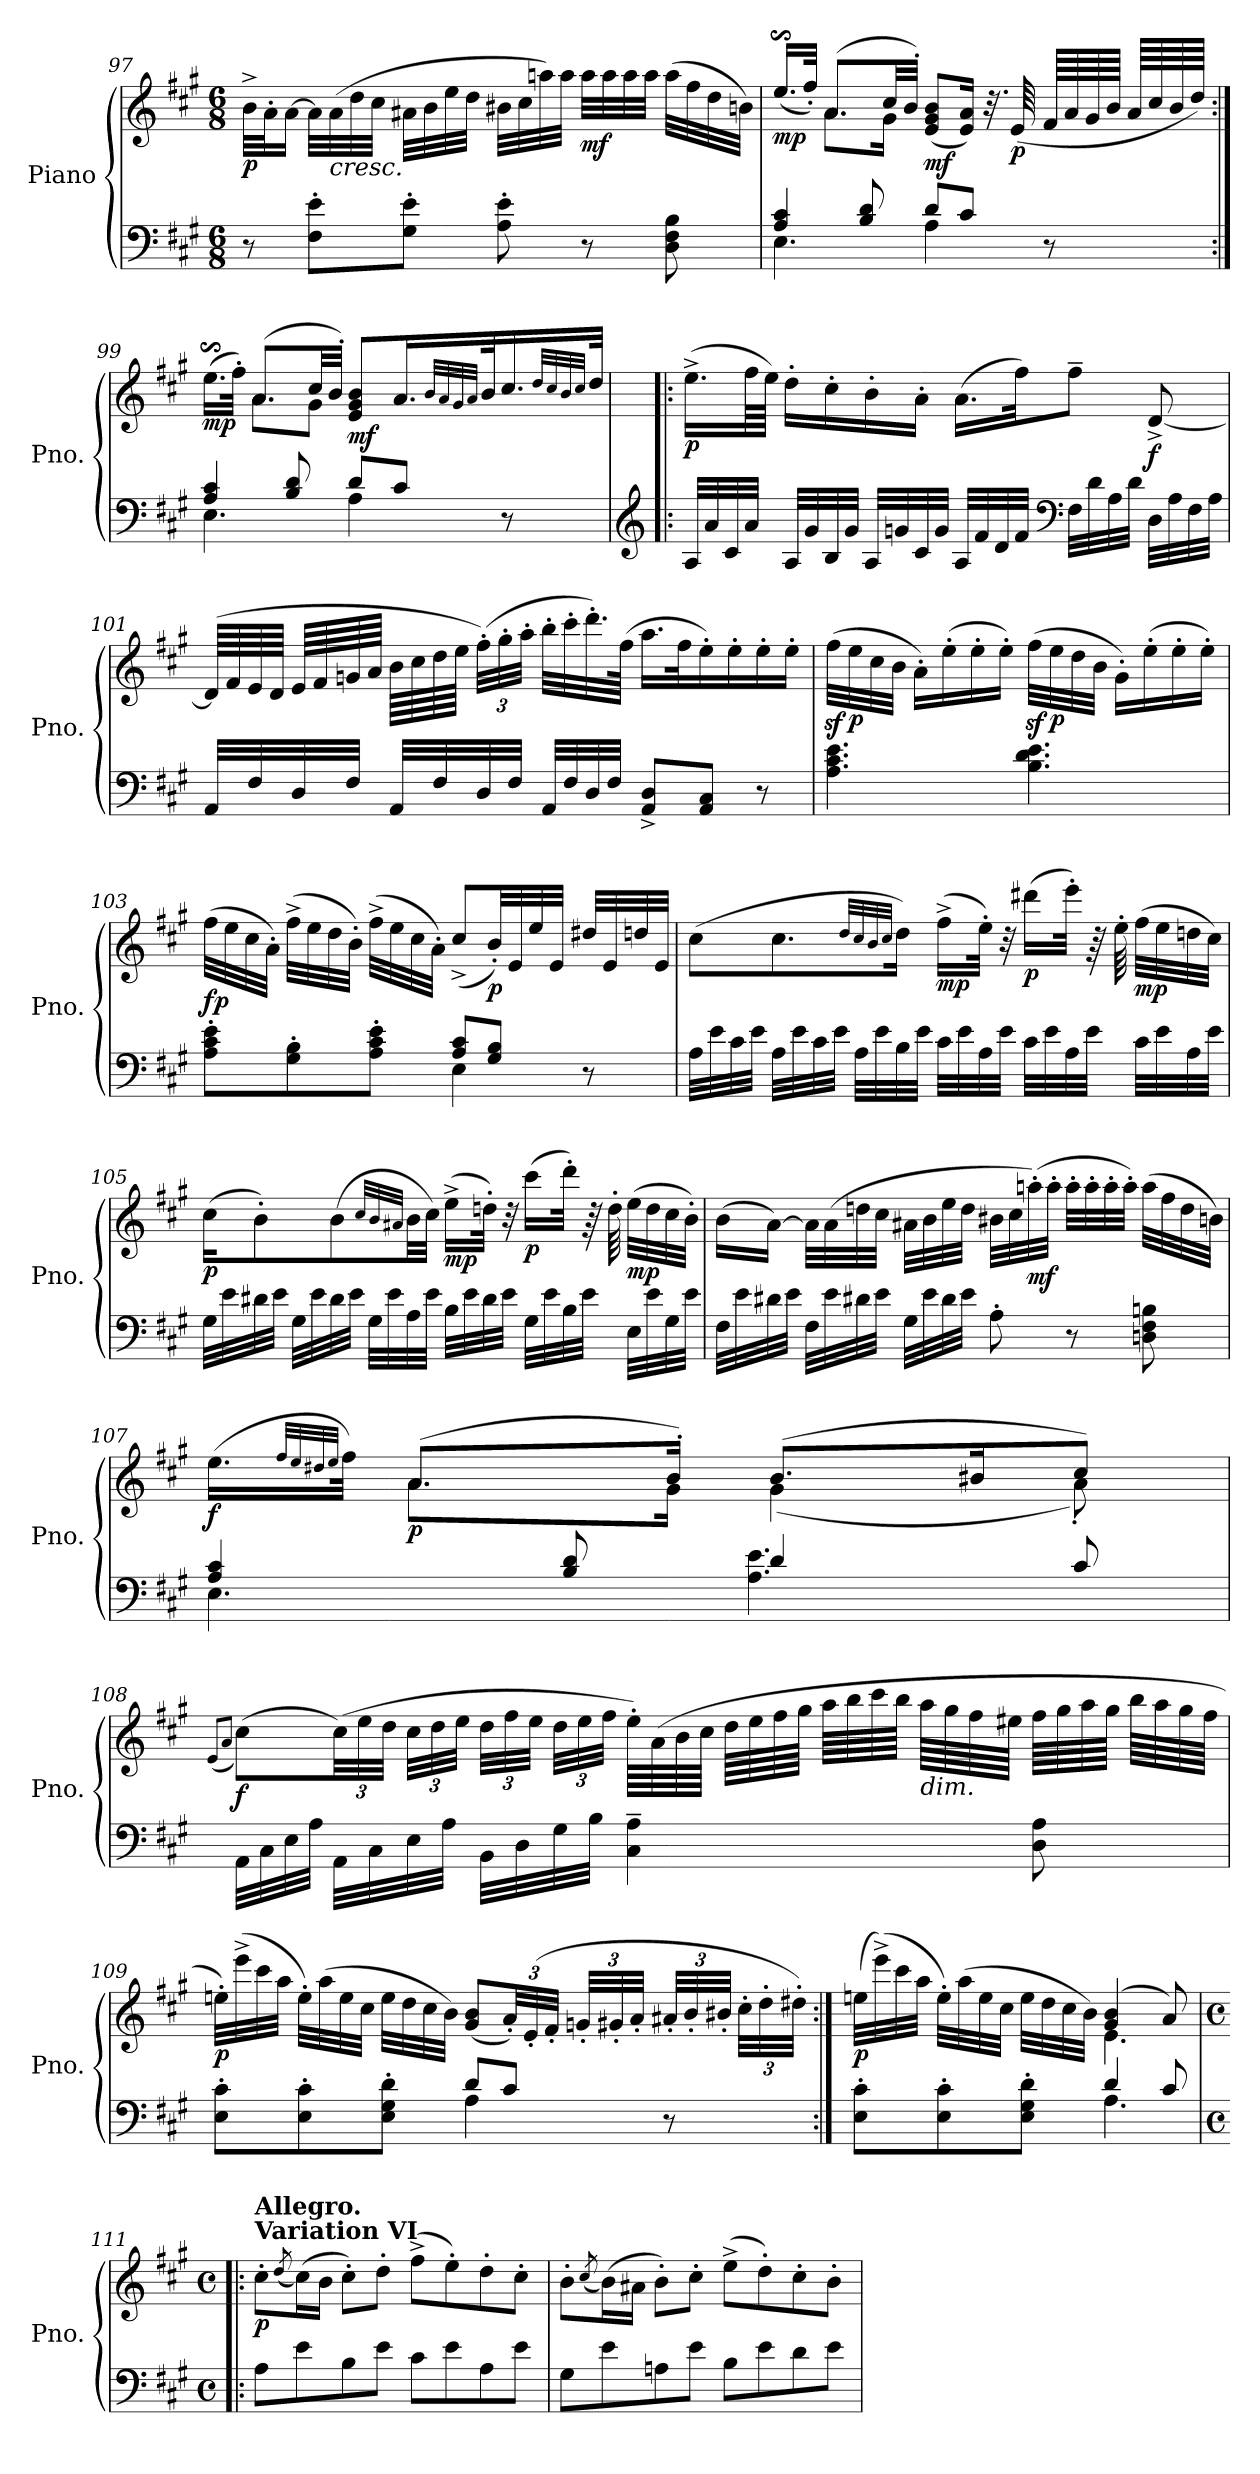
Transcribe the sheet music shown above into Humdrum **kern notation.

**kern	**kern	**dynam
*part1	*part1	*part1
*staff2	*staff1	*staff1/2
*I"Piano	*	*
*I'Pno.	*	*
!!LO:LB:g=z
*clefF4	*clefG2	*
*k[f#c#g#]	*k[f#c#g#]	*
*M6/8	*M6/8	*
=97	=97	=97
!	!	!LO:DY:b
8r	32b^\LLL	p
.	32a'\J	.
.	[16a\JJ	.
8F#\' 8e\'L	32a\LLL]	.
!	!LO:TX:b:i:t=cresc.	!
.	(>32a\	.
.	32dd\	.
.	32cc#\JJJ	.
8G#\' 8e\'J	32a#X\LLL	.
.	32b\	.
.	32ee\	.
.	32dd\JJJ	.
8A\' 8e\'	32b#X\LLL	.
.	32cc#\	.
.	32aan\)	.
.	32aa\JJJ	.
!	!	!LO:DY:b
8r	32aa\LLL	mf
.	32aa\	.
.	32aa\	.
.	32aa\JJJ	.
8D\ 8F#\ 8B\	(>32aa\LLL	.
.	32ff#\	.
.	32dd\	.
.	32bn\JJJ)	.
!!LO:LB:g=z
=98	=98	=98
*^	*^	*
!	!	!	!	!LO:DY:b
4A/ 4c#/	4.E\	(<16.ees$SS/LL	8ryy	mp
.	.	32ff#'/JJk)	.	.
.	.	(>8.a/L	8.a\L	.
8B/ 8d/	.	.	.	.
.	.	32cc#/LL	16g#\Jk	.
.	.	32b'/JJJ)	.	.
!	!	!	!	!LO:DY:b
8d/L	4A\	(<8e/ 8g#/ 8b/L	4.ryy	mf
8c#/J	.	16e/ 16a/Jk)	.	.
.	.	32.r	.	.
!	!	!	!	!LO:DY:b
.	.	(<64e/	.	p
8r	8ryy	64f#/LLLL	.	.
.	.	64a/	.	.
.	.	64g#/	.	.
.	.	64b/JJJJ	.	.
.	.	64a/LLLL	.	.
.	.	64cc#/	.	.
.	.	64b/	.	.
.	.	64dd/JJJJ)	.	.
=99:|!	=99:|!	=99:|!	=99:|!	=99:|!
!	!	!	!	!LO:DY:b
4A/ 4c#/	4.E\	(>16.ees$SS\LL	8ryy	mp
.	.	32ff#'\JJk)	.	.
.	.	(>8.a/L	8.a\L	.
8B/ 8d/	.	.	.	.
.	.	32cc#/LL	8g#\J	.
.	.	32b'/JJJ)	.	.
!	!	!	!	!LO:DY:b
8d/L	4A\	8e/ 8g#/ 8b/L	.	mf
.	.	.	4ryy	.
8c#/J	.	16.a/L	.	.
.	.	32qb/LLL	.	.
.	.	32qa/	.	.
.	.	32qg#/	.	.
.	.	32qa/JJJ	.	.
.	.	32b/K	.	.
8r	8ryy	16.cc#/	.	.
.	.	.	16ryy	.
.	.	32qdd/LLL	.	.
.	.	32qcc#/	.	.
.	.	32qb/	.	.
.	.	32qcc#/JJJ	.	.
.	.	32dd/JJk	.	.
*v	*v	*	*	*
*	*v	*v	*
!!LO:LB:g=z
=100!|:	=100!|:	=100!|:
*clefG2	*	*
!	!	!LO:DY:b
32A/LLL	(>16.ee^\LL	p
32a/	.	.
32c#/	.	.
32a/JJJ	64ff#\LL	.
.	64ee\JJJJ)	.
32A/LLL	16dd'\LL	.
32g#/	.	.
32B/	16cc#'\	.
32g#/JJJ	.	.
32A/LLL	16b'\	.
32gn/	.	.
32c#/	16a'\JJ	.
32g/JJJ	.	.
32A/LLL	(>16.a\LL	.
32f#/	.	.
32d/	.	.
32f#/JJJ	32ff#\JK)	.
*clefF4	*	*
32F#\LLL	8ff#~\J	.
32d\	.	.
32A\	.	.
32d\JJJ	.	.
!	!	!LO:DY:b
32D\LLL	[8d^/	f
32A\	.	.
32F#\	.	.
32A\JJJ	.	.
!!LO:PB:g=z
=101	=101	=101
32AA/LLL	(>64d/LLLL]	.
.	64f#/	.
32F#/	64e/	.
.	64d/JJJJ	.
32D/	64e/LLLL	.
.	64f#/	.
32F#/JJJ	64gn/	.
.	64a/JJJJ	.
32AA/LLL	64b\LLLL	.
.	64cc#\	.
32F#/	64dd\	.
.	64ee\JJJJ	.
*	*Xbrackettup	*
32D/	(>48ff#'\LLL)	.
.	48gg#'\	.
32F#/JJJ	.	.
.	48aa'\JJJ	.
32AA/LLL	32bb'\LLL	.
32F#/	32ccc#'\	.
32D/	32.ddd'\)	.
32F#/JJJ	.	.
.	(>64ff#\JJJk	.
8AA/^ 8D/^L	16.aa\LL	.
.	32ff#\K	.
8AA/ 8C#/J	16ee'\)	.
.	16ee'\	.
8r	16ee'\	.
.	16ee'\JJ	.
=102	=102	=102
4.A\ 4.c#\ 4.e\	(>32ff#z<\LLL	.
!	!	!LO:DY:b
.	32ee\	p
.	32cc#\	.
.	32b\JJJ	.
.	16a'\LL)	.
.	(>16ee'\	.
.	16ee'\	.
.	16ee'\JJ)	.
4.B\ 4.d\ 4.e\	(>32ff#z<\LLL	.
!	!	!LO:DY:b
.	32ee\	p
.	32dd\	.
.	32b\JJJ	.
.	16g#'\LL)	.
.	(>16ee'\	.
.	16ee'\	.
.	16ee'\JJ)	.
!!LO:LB:g=z
=103	=103	=103
*^	*	*
!	!	!	!LO:DY:b
8A\' 8c#\' 8e\'L	4.ryy	(>32ff#\LLL	fp
.	.	32ee\	.
.	.	32cc#\	.
.	.	32a'\JJJ)	.
8G#\' 8B\'	.	(>32ff#^\LLL	.
.	.	32ee\	.
.	.	32dd\	.
.	.	32b'\JJJ)	.
8A\' 8c#\' 8e\'J	.	(>32ff#^\LLL	.
.	.	32ee\	.
.	.	32cc#\	.
.	.	32a'\JJJ)	.
8A/ 8c#/L	4E\	(<8cc#^/L	.
!	!	!	!LO:DY:b
8G#/ 8B/J	.	32b'/LL)	p
.	.	32e/	.
.	.	32ee/	.
.	.	32e/JJJ	.
8r	8ryy	32dd#X/LLL	.
.	.	32e/	.
.	.	32ddn/	.
.	.	32e/JJJ	.
*v	*v	*	*
!!LO:LB:g=z
=104	=104	=104
32A\LLL	(>8cc#\L	.
32e\	.	.
32c#\	.	.
32e\JJJ	.	.
32A\LLL	8.cc#\	.
32e\	.	.
32c#\	.	.
32e\JJJ	.	.
32A\LLL	.	.
32e\	.	.
.	32qdd/LLL	.
.	32qcc#/	.
.	32qb/	.
.	32qcc#/JJJ	.
32B\	16dd\Jk)	.
32e\JJJ	.	.
!	!	!LO:DY:b
32c#\LLL	(>16ff#^\LL	mp
32e\	.	.
32A\	32ee'\JJk)	.
32e\JJJ	32r	.
!	!	!LO:DY:b
32c#\LLL	(>16ddd#X\LL	p
32e\	.	.
32A\	32eee'\JJk)	.
32e\JJJ	64r	.
.	64ee'\	.
!	!	!LO:DY:b
32c#\LLL	(>32ff#\LLL	mp
32e\	32ee\	.
32A\	32ddn\	.
32e\JJJ	32cc#\JJJ)	.
!!LO:LB:g=z
=105	=105	=105
!	!	!LO:DY:b
32G#\LLL	(>16cc#\KL	p
32e\	.	.
32d#X\	8b'\)	.
32e\JJJ	.	.
32G#\LLL	.	.
32e\	.	.
32d#\	(>8b\	.
32e\JJJ	.	.
32G#\LLL	.	.
32e\	.	.
.	32qcc#/LLL	.
.	32qb/	.
.	32qa#X/JJJ	.
32A\	32b\LL	.
32e\JJJ	32cc#\JJJ)	.
!	!	!LO:DY:b
32B\LLL	(>16ee^\LL	mp
32e\	.	.
32d#\	32ddn'\JJk)	.
32e\JJJ	32r	.
!	!	!LO:DY:b
32G#\LLL	(>16ccc#\LL	p
32e\	.	.
32B\	32ddd'\JJk)	.
32e\JJJ	64r	.
.	64dd'\	.
!	!	!LO:DY:b
32E\LLL	(>32ee\LLL	mp
32e\	32dd\	.
32G#\	32cc#\	.
32e\JJJ	32b'\JJJ)	.
!!LO:LB:g=z
=106	=106	=106
32F#\LLL	(>16b\LL	.
32e\	.	.
32d#X\	[16a\JJ)	.
32e\JJJ	.	.
32F#\LLL	32a\LLL]	.
32e\	(>32a\	.
32d#X\	32ddn\	.
32e\JJJ	32cc#\JJJ	.
32G#\LLL	32a#X\LLL	.
32e\	32b\	.
32d#\	32ee\	.
32e\JJJ	32dd\JJJ	.
8A'\	32b#X\LLL	.
.	32cc#\	.
!	!	!LO:DY:b
.	(>32aan'\)	mf
.	32aa'\JJJ	.
8r	32aa'\LLL	.
.	32aa'\	.
.	32aa'\	.
.	32aa'\JJJ)	.
8Dn\ 8F#\ 8Bn\	(>32aa\LLL	.
.	32ff#\	.
.	32dd\	.
.	32bn\JJJ)	.
!!LO:PB:g=z
=107	=107	=107
*^	*^	*
!	!	!	!	!LO:DY:b
4A/ 4c#/	4.E\	(>16.ee\LL	8ryy	f
.	.	32qff#/LLL	.	.
.	.	32qee/	.	.
.	.	32qdd#X/	.	.
.	.	32qee/JJJ	.	.
.	.	32ff#\JJk)	.	.
!	!	!	!	!LO:DY:b
.	.	(>8.a/L	8.a\L	p
8B/ 8d/	.	.	.	.
.	.	16b'/Jk)	16g#\Jk	.
4d/	4.A\ 4.e\	(>8.b/L	(<4g#\	.
.	.	16b#X/K	.	.
8c#/	.	8cc#/J)	8a'\)	.
*v	*v	*	*	*
*	*v	*v	*
!!LO:LB:g=z
=108	=108	=108
.	(<8qe/L	.
.	8qa/J	.
!	!	!LO:DY:b
32AA\LLL	(>8cc#\L)	f
32C#\	.	.
32E\	.	.
32A\JJJ	.	.
32AA\LLL	(>48cc#\LL)	.
.	48ee\	.
32C#\	.	.
.	48dd\JJJ	.
32E\	48cc#\LLL	.
.	48dd\	.
32A\JJJ	.	.
.	48ee\JJJ	.
32BB\LLL	48dd\LLL	.
.	48ff#\	.
32D\	.	.
.	48ee\JJJ	.
32G#\	48dd\LLL	.
.	48ee\	.
32B\JJJ	.	.
.	48ff#\JJJ	.
4C#\~ 4A\~	64ee'\LLLL)	.
.	(>64a\	.
.	64b\	.
.	64cc#\JJJJ	.
.	64dd\LLLL	.
.	64ee\	.
.	64ff#\	.
.	64gg#\JJJJ	.
.	64aa\LLLL	.
.	64bb\	.
.	64ccc#\	.
.	64bb\JJJJ	.
!	!LO:TX:b:i:t=dim.	!
.	64aa\LLLL	.
.	64gg#\	.
.	64ff#\	.
.	64ee#X\JJJJ	.
8D\ 8A\	64ff#\LLLL	.
.	64gg#\	.
.	64aa\	.
.	64gg#\JJJJ	.
.	64bb\LLLL	.
.	64aa\	.
.	64gg#\	.
.	64ff#\JJJJ	.
!!LO:LB:g=z
=109	=109	=109
*^	*	*
!	!	!	!LO:DY:b
8E\' 8c#\'L	4.ryy	32een'\LLL)	p
.	.	(>32eee^\	.
.	.	32ccc#\	.
.	.	32aa\JJJ	.
8E\' 8c#\'	.	32ee'\LLL)	.
.	.	(>32aa\	.
.	.	32ee\	.
.	.	32cc#\JJJ	.
8E\' 8G#\' 8d\'J	.	32ee\LLL	.
.	.	32dd\	.
.	.	32cc#\	.
.	.	32b\JJJ)	.
8d/L	4A\	(<8g#/ 8b/L	.
8c#/J	.	48a'/LL)	.
.	.	(>48e'/	.
.	.	48f#'/JJJ	.
.	.	48gn'/LLL	.
.	.	48g#X'/	.
.	.	48a'/JJJ	.
8r	8ryy	48a#X'/LLL	.
.	.	48b'/	.
.	.	48b#X'/JJJ	.
.	.	48cc#'\LLL	.
.	.	48dd'\	.
.	.	48dd#X'\JJJ)	.
!!LO:LB:g=z
=110:|!	=110:|!	=110:|!	=110:|!
*	*	*^	*
!	!	!	!	!LO:DY:b
8E\' 8c#\'L	4.ryy	(>32een\LLL	4.ryy	p
.	.	(>32eee^\)	.	.
.	.	32ccc#\	.	.
.	.	32aa\JJJ	.	.
8E\' 8c#\'	.	32ee'\LLL)	.	.
.	.	(>32aa\	.	.
.	.	32ee\	.	.
.	.	32cc#\JJJ	.	.
8E\' 8G#\' 8d\'J	.	32ee\LLL	.	.
.	.	32dd\	.	.
.	.	32cc#\	.	.
.	.	32b\JJJ)	.	.
4d/	4.A\	(>4g#/ 4b/	4.e\	.
8c#/	.	8a/)	.	.
*v	*v	*	*	*
*	*v	*v	*
!!LO:PB:g=z
=111!|:	=111!|:	=111!|:
*M4/4	*M4/4	*
*met(c)	*met(c)	*
*	*MM130	*
!	!LO:TX:a:B:t=Variation VI	!
!	!LO:TX:a:B:t=Allegro.	!
!	!	!LO:DY:b
8A\L	8cc#'\L	p
.	(<8qdd/	.
8e\	(>16cc#\L)	.
.	16b\JJ	.
8B\	8cc#'\L)	.
8e\J	8dd'\J	.
8c#\L	(>8ff#^\L	.
8e\	8ee'\)	.
8A\	8dd'\	.
8e\J	8cc#'\J	.
=112	=112	=112
8G#\L	8b'\L	.
.	(<8qcc#/	.
8e\	(>16b\L)	.
.	16a#X\JJ	.
8An\	8b'\L)	.
8e\J	8cc#'\J	.
8B\L	(>8ee^\L	.
8e\	8dd'\)	.
8d\	8cc#'\	.
8e\J	8b'\J	.
=	=	=
*-	*-	*-
